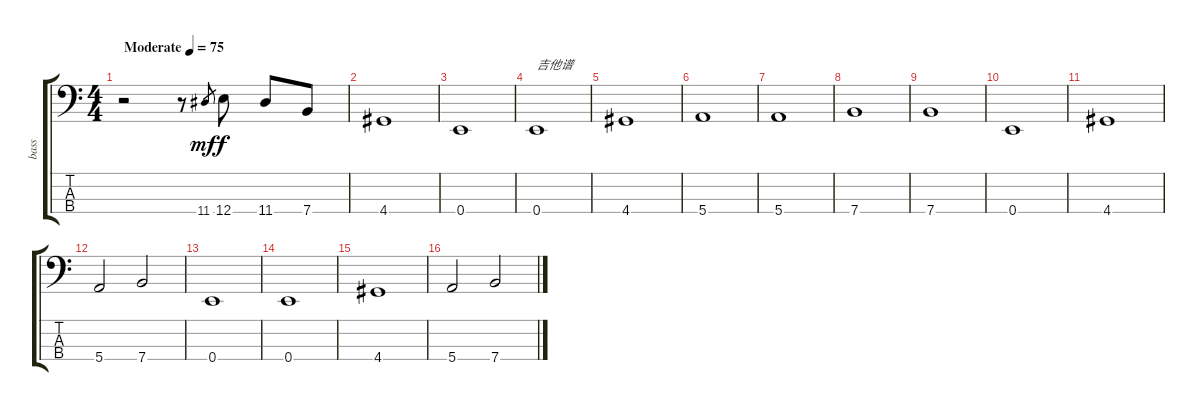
\track ("bass" "bass") {instrument electricbassfinger}
\staff {score tabs}
\tuning (G2 D2 A1 E1) {hide}
\ts (4 4)
\tempo (75 "Moderate")
\clef f4
\ks c
r.2{dy mf instrument electricbassfinger} r.8 11.4.8{gr} 12.4.8{dy f} 11.4.8 7.4.8 |
4.4.1 |
0.4.1 |
0.4.1{txt "吉他谱"} |
4.4.1 |
5.4.1 |
5.4.1 |
7.4.1 |
7.4.1 |
0.4.1 |
4.4.1 |
5.4.2 7.4.2 |
0.4.1 |
0.4.1 |
4.4.1 |
5.4.2 7.4.2
